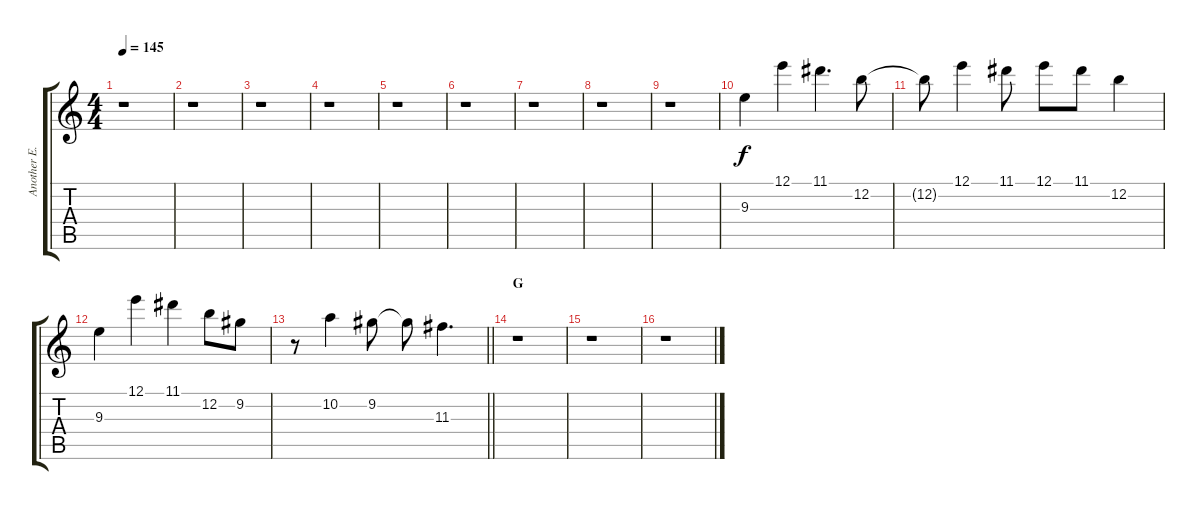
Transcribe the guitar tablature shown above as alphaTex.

\track ("Another E.Guitar" "Another E.") {instrument overdrivenguitar}
\staff {score tabs}
\tuning (E4 B3 G3 D3 A2 E2) {hide}
\ts (4 4)
\tempo 145
\clef g2
\ks c
r.1{dy f} |
r.1 |
r.1 |
r.1 |
r.1 |
r.1 |
r.1 |
r.1 |
r.1 |
9.3.4 12.1.4 11.1.4{d} 12.2.8 |
12.2{t}.8 12.1.4 11.1.8 12.1.8 11.1.8 12.2.4 |
9.3.4 12.1.4 11.1.4 12.2.8 9.2.8 |
\barLineRight lightlight
r.8 10.2.4 9.2.8 9.2{t}.8 11.3.4{d} |
\section ("" "G")
r.1 |
r.1 |
r.1
